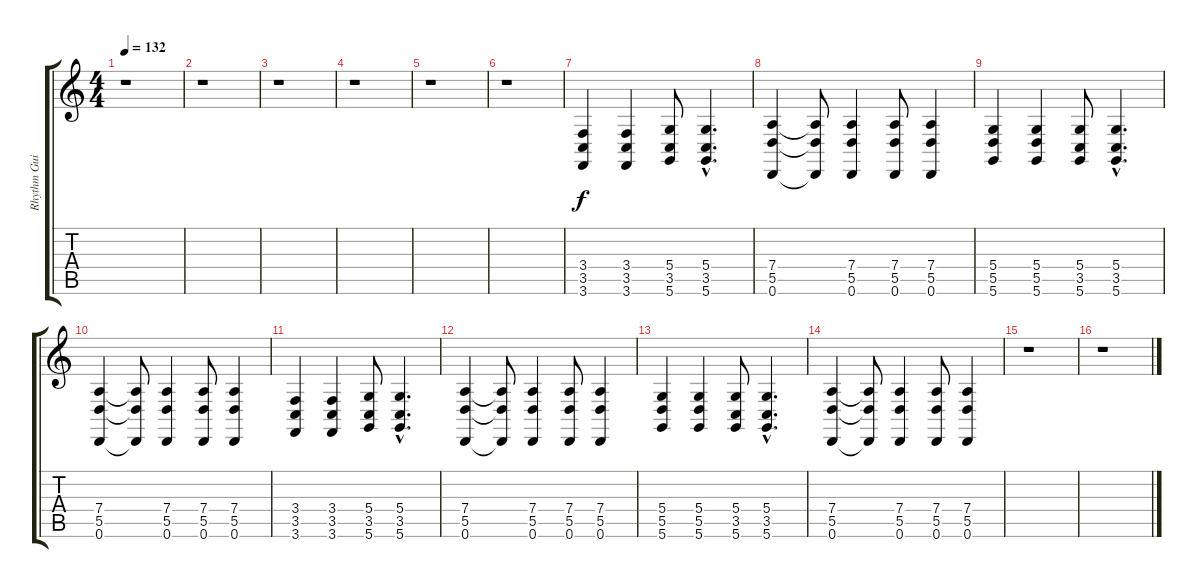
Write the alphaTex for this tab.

\track ("Rhythm Guitar 1" "Rhythm Gui") {instrument lead1square}
\staff {score tabs}
\tuning (E4 B3 G3 D3 A2 D2) {hide}
\ts (4 4)
\tempo 132
\clef g2
\ks c
r.1{dy f} |
r.1 |
r.1 |
r.1 |
r.1 |
r.1 |
(3.4 3.5 3.6).4 (3.4 3.5 3.6).4 (5.4 3.5 5.6).8 (5.4{hac} 3.5{hac} 5.6{hac}).4{d} |
(7.4 5.5 0.6).4 (7.4{t} 5.5{t} 0.6{t}).8 (7.4 5.5 0.6).4 (7.4 5.5 0.6).8 (7.4 5.5 0.6).4 |
(5.4 5.5 5.6).4 (5.4 5.5 5.6).4 (5.4 3.5 5.6).8 (5.4{hac} 3.5{hac} 5.6{hac}).4{d} |
(7.4 5.5 0.6).4 (7.4{t} 5.5{t} 0.6{t}).8 (7.4 5.5 0.6).4 (7.4 5.5 0.6).8 (7.4 5.5 0.6).4 |
(3.4 3.5 3.6).4 (3.4 3.5 3.6).4 (5.4 3.5 5.6).8 (5.4{hac} 3.5{hac} 5.6{hac}).4{d} |
(7.4 5.5 0.6).4 (7.4{t} 5.5{t} 0.6{t}).8 (7.4 5.5 0.6).4 (7.4 5.5 0.6).8 (7.4 5.5 0.6).4 |
(5.4 5.5 5.6).4 (5.4 5.5 5.6).4 (5.4 3.5 5.6).8 (5.4{hac} 3.5{hac} 5.6{hac}).4{d} |
(7.4 5.5 0.6).4 (7.4{t} 5.5{t} 0.6{t}).8 (7.4 5.5 0.6).4 (7.4 5.5 0.6).8 (7.4 5.5 0.6).4 |
r.1 |
r.1
